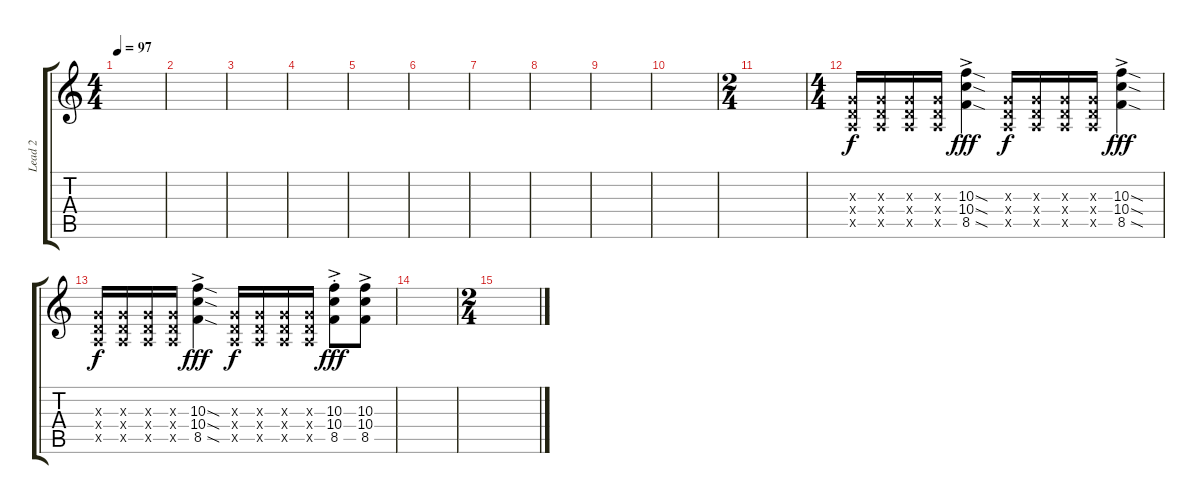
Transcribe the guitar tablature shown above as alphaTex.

\track ("Lead 2" "Lead 2") {instrument distortionguitar}
\staff {score tabs}
\tuning (E4 B3 G3 D3 A2 E2) {hide}
\ts (4 4)
\tempo 97
\clef g2
\ks c
|
|
|
|
|
|
|
|
|
|
\ts (2 4)
|
\ts (4 4)
(0.3{x} 0.4{x} 0.5{x}).16 (0.3{x} 0.4{x} 0.5{x}).16 (0.3{x} 0.4{x} 0.5{x}).16 (0.3{x} 0.4{x} 0.5{x}).16 (10.3{sod ac} 10.4{sod ac} 8.5{sod ac}).4{dy fff} (0.3{x} 0.4{x} 0.5{x}).16{dy f} (0.3{x} 0.4{x} 0.5{x}).16 (0.3{x} 0.4{x} 0.5{x}).16 (0.3{x} 0.4{x} 0.5{x}).16 (10.3{sod ac} 10.4{sod ac} 8.5{sod ac}).4{dy fff} |
(0.3{x} 0.4{x} 0.5{x}).16{dy f} (0.3{x} 0.4{x} 0.5{x}).16 (0.3{x} 0.4{x} 0.5{x}).16 (0.3{x} 0.4{x} 0.5{x}).16 (10.3{sod ac} 10.4{sod ac} 8.5{sod ac}).4{dy fff} (0.3{x} 0.4{x} 0.5{x}).16{dy f} (0.3{x} 0.4{x} 0.5{x}).16 (0.3{x} 0.4{x} 0.5{x}).16 (0.3{x} 0.4{x} 0.5{x}).16 (10.3{ac st} 10.4{ac st} 8.5{ac st}).8{dy fff} (10.3{ac} 10.4{ac} 8.5{ac}).8 |
|
\ts (2 4)
